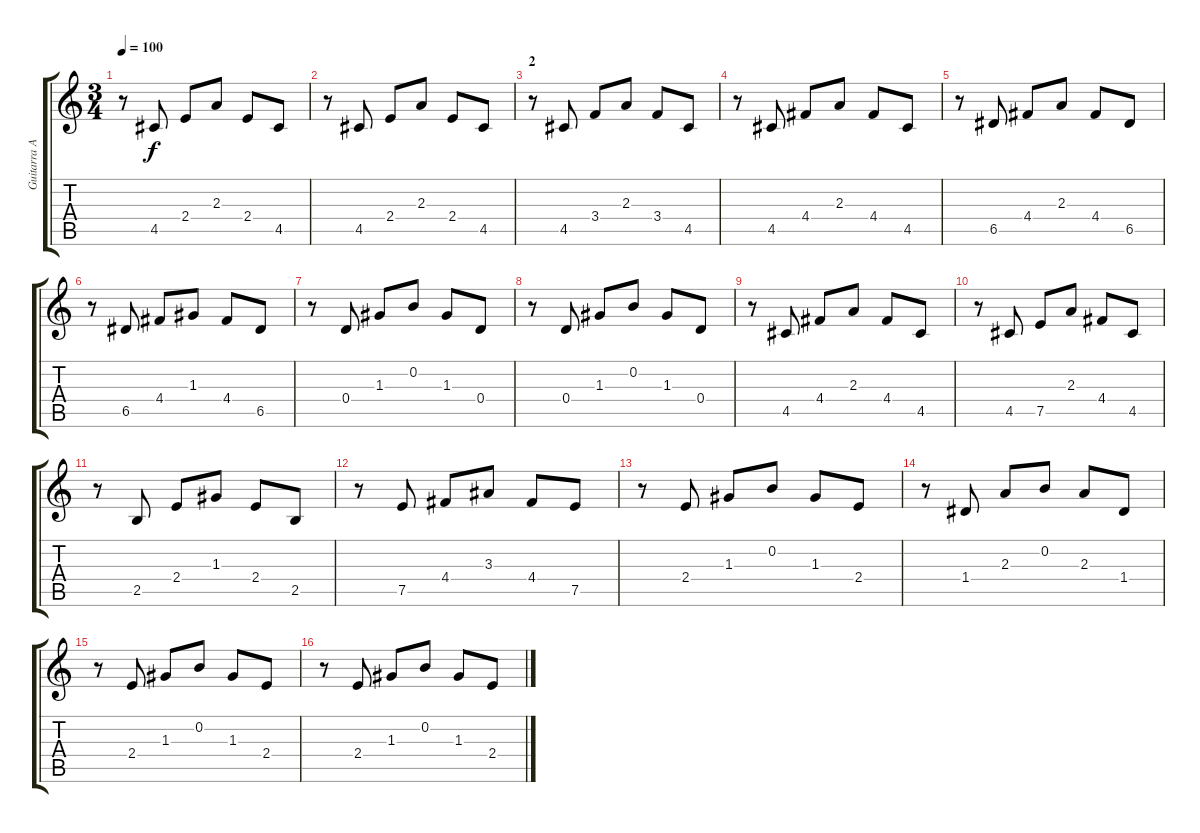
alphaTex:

\track ("Guitarra Arpegio 2" "Guitarra A") {instrument acousticguitarnylon}
\staff {score tabs}
\tuning (E4 B3 G3 D3 A2 D2) {hide}
\ts (3 4)
\tempo 100
\clef g2
\ks c
r.8{dy f} 4.5.8 2.4.8 2.3.8 2.4.8 4.5.8 |
r.8 4.5.8 2.4.8 2.3.8 2.4.8 4.5.8 |
\section ("" "2")
r.8 4.5.8 3.4.8 2.3.8 3.4.8 4.5.8 |
r.8 4.5.8 4.4.8 2.3.8 4.4.8 4.5.8 |
r.8 6.5.8 4.4.8 2.3.8 4.4.8 6.5.8 |
r.8 6.5.8 4.4.8 1.3.8 4.4.8 6.5.8 |
r.8 0.4.8 1.3.8 0.2.8 1.3.8 0.4.8 |
r.8 0.4.8 1.3.8 0.2.8 1.3.8 0.4.8 |
r.8 4.5.8 4.4.8 2.3.8 4.4.8 4.5.8 |
r.8 4.5.8 7.5.8 2.3.8 4.4.8 4.5.8 |
r.8 2.5.8 2.4.8 1.3.8 2.4.8 2.5.8 |
r.8 7.5.8 4.4.8 3.3.8 4.4.8 7.5.8 |
r.8 2.4.8 1.3.8 0.2.8 1.3.8 2.4.8 |
r.8 1.4.8 2.3.8 0.2.8 2.3.8 1.4.8 |
r.8 2.4.8 1.3.8 0.2.8 1.3.8 2.4.8 |
r.8 2.4.8 1.3.8 0.2.8 1.3.8 2.4.8
